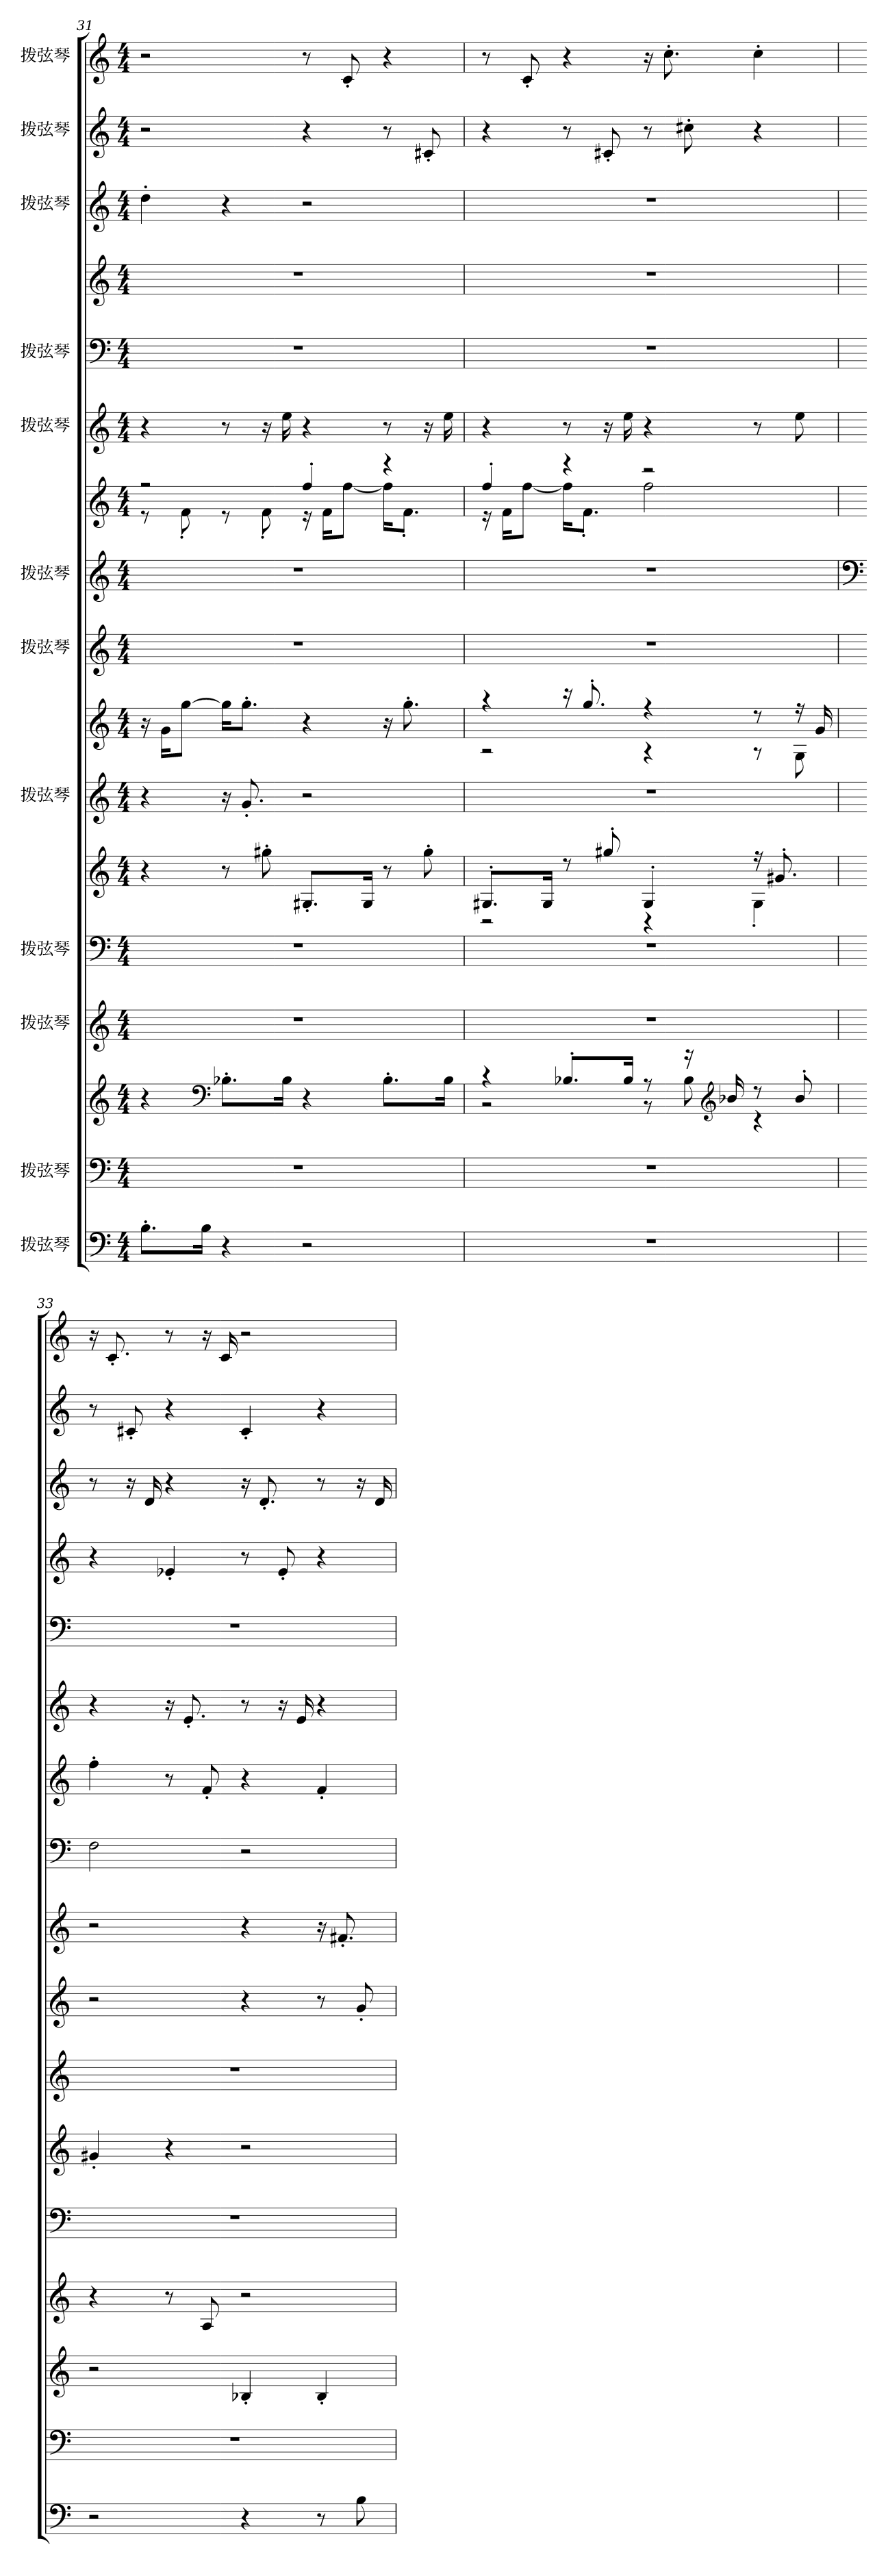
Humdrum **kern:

**kern	**kern	**kern	**kern	**kern	**kern	**kern	**kern	**kern	**kern	**kern	**kern	**kern	**kern	**kern	**kern	**kern
*part12	*part11	*part11	*part10	*part9	*part9	*part8	*part8	*part7	*part6	*part6	*part5	*part4	*part4	*part3	*part2	*part1
*staff17	*staff16	*staff15	*staff14	*staff13	*staff12	*staff11	*staff10	*staff9	*staff8	*staff7	*staff6	*staff5	*staff4	*staff3	*staff2	*staff1
*I"拨弦琴	*I"拨弦琴	*	*I"拨弦琴	*I"拨弦琴	*	*I"拨弦琴	*	*I"拨弦琴	*I"拨弦琴	*	*I"拨弦琴	*I"拨弦琴	*	*I"拨弦琴	*I"拨弦琴	*I"拨弦琴
!!LO:PB:g=z
*clefF4	*clefF4	*clefG2	*clefG2	*clefF4	*clefG2	*clefG2	*clefG2	*clefG2	*clefG2	*clefG2	*clefG2	*clefF4	*clefG2	*clefG2	*clefG2	*clefG2
*k[]	*k[]	*k[]	*k[]	*k[]	*k[]	*k[]	*k[]	*k[]	*k[]	*k[]	*k[]	*k[]	*k[]	*k[]	*k[]	*k[]
*M4/4	*M4/4	*M4/4	*M4/4	*M4/4	*M4/4	*M4/4	*M4/4	*M4/4	*M4/4	*M4/4	*M4/4	*M4/4	*M4/4	*M4/4	*M4/4	*M4/4
=31	=31	=31	=31	=31	=31	=31	=31	=31	=31	=31	=31	=31	=31	=31	=31	=31
*	*	*	*	*	*	*	*	*	*	*^	*	*	*	*	*	*
8.B'\L	1r	4r	1r	1r	4r	4r	16r	1r	1r	2r	8r	4r	1r	1r	4dd'\	2r	2r
.	.	.	.	.	.	.	16g\KL	.	.	.	.	.	.	.	.	.	.
.	.	.	.	.	.	.	[8gg\J	.	.	.	8f'\	.	.	.	.	.	.
16B\Jk	.	.	.	.	.	.	.	.	.	.	.	.	.	.	.	.	.
*	*	*clefF4	*	*	*	*	*	*	*	*	*	*	*	*	*	*	*
4r	.	8.B-X'\L	.	.	8r	16r	16gg\KL]	.	.	.	8r	8r	.	.	4r	.	.
.	.	.	.	.	.	8.g'/	8.gg'\J	.	.	.	.	.	.	.	.	.	.
.	.	.	.	.	8gg#X'\	.	.	.	.	.	8f'\	16r	.	.	.	.	.
.	.	16B-\Jk	.	.	.	.	.	.	.	.	.	16ee\	.	.	.	.	.
2r	.	4r	.	.	8.G#X'/L	2r	4r	.	.	4ff'/	16r	4r	.	.	2r	4r	8r
.	.	.	.	.	.	.	.	.	.	.	16f\KL	.	.	.	.	.	.
.	.	.	.	.	.	.	.	.	.	.	[8ff\J	.	.	.	.	.	8c'/
.	.	.	.	.	16G#/Jk	.	.	.	.	.	.	.	.	.	.	.	.
.	.	8.B-'\L	.	.	8r	.	16r	.	.	4r	16ff\KL]	8r	.	.	.	8r	4r
.	.	.	.	.	.	.	8.gg'\	.	.	.	8.f'\J	.	.	.	.	.	.
.	.	.	.	.	8gg#'\	.	.	.	.	.	.	16r	.	.	.	8c#X'/	.
.	.	16B-\Jk	.	.	.	.	.	.	.	.	.	16ee\	.	.	.	.	.
=32	=32	=32	=32	=32	=32	=32	=32	=32	=32	=32	=32	=32	=32	=32	=32	=32	=32
*	*	*^	*	*	*^	*	*^	*	*	*	*	*	*	*	*	*	*
1r	1r	4r	2r	1r	1r	8.G#X'/L	2r	1r	4r	2r	1r	1r	4ff'/	16r	4r	1r	1r	1r	4r	8r
.	.	.	.	.	.	.	.	.	.	.	.	.	.	16f\KL	.	.	.	.	.	.
.	.	.	.	.	.	.	.	.	.	.	.	.	.	[8ff\J	.	.	.	.	.	8c'/
.	.	.	.	.	.	16G#/Jk	.	.	.	.	.	.	.	.	.	.	.	.	.	.
.	.	8.B-X'/L	.	.	.	8r	.	.	16r	.	.	.	4r	16ff\KL]	8r	.	.	.	8r	4r
.	.	.	.	.	.	.	.	.	8.gg'/	.	.	.	.	8.f'\J	.	.	.	.	.	.
.	.	.	.	.	.	8gg#X'/	.	.	.	.	.	.	.	.	16r	.	.	.	8c#X'/	.
.	.	16B-/Jk	.	.	.	.	.	.	.	.	.	.	.	.	16ee\	.	.	.	.	.
.	.	8r	8r	.	.	4G#'/	4r	.	4r	4r	.	.	2r	2ff\	4r	.	.	.	8r	16r
.	.	.	.	.	.	.	.	.	.	.	.	.	.	.	.	.	.	.	.	8.cc'\
.	.	16r	8B-\	.	.	.	.	.	.	.	.	.	.	.	.	.	.	.	8cc#X'\	.
*	*	*clefG2	*	*	*	*	*	*	*	*	*	*	*	*	*	*	*	*	*	*
.	.	16b-X/	.	.	.	.	.	.	.	.	.	.	.	.	.	.	.	.	.	.
.	.	8r	4r	.	.	16r	4G#'\	.	8r	8r	.	.	.	.	8r	.	.	.	4r	4cc'\
.	.	.	.	.	.	8.g#X'/	.	.	.	.	.	.	.	.	.	.	.	.	.	.
.	.	8b-'/	.	.	.	.	.	.	16r	8G\	.	.	.	.	8ee\	.	.	.	.	.
.	.	.	.	.	.	.	.	.	16g/	.	.	.	.	.	.	.	.	.	.	.
*	*	*v	*v	*	*	*v	*v	*	*v	*v	*	*	*v	*v	*	*	*	*	*	*
!!LO:PB:g=z
=33	=33	=33	=33	=33	=33	=33	=33	=33	=33	=33	=33	=33	=33	=33	=33	=33
*	*	*	*	*	*	*	*	*	*clefF4	*	*	*	*	*	*	*
2r	1r	2r	4r	1r	4g#X'/	1r	2r	2r	2F\	4ff'\	4r	1r	4r	8r	8r	16r
.	.	.	.	.	.	.	.	.	.	.	.	.	.	.	.	8.c'/
.	.	.	.	.	.	.	.	.	.	.	.	.	.	16r	8c#X'/	.
.	.	.	.	.	.	.	.	.	.	.	.	.	.	16d/	.	.
.	.	.	8r	.	4r	.	.	.	.	8r	16r	.	4e-X'/	4r	4r	8r
.	.	.	.	.	.	.	.	.	.	.	8.e'/	.	.	.	.	.
.	.	.	8A/	.	.	.	.	.	.	8f'/	.	.	.	.	.	16r
.	.	.	.	.	.	.	.	.	.	.	.	.	.	.	.	16c/
4r	.	4B-X'/	2r	.	2r	.	4r	4r	2r	4r	8r	.	8r	16r	4c#'/	2r
.	.	.	.	.	.	.	.	.	.	.	.	.	.	8.d'/	.	.
.	.	.	.	.	.	.	.	.	.	.	16r	.	8e-'/	.	.	.
.	.	.	.	.	.	.	.	.	.	.	16e/	.	.	.	.	.
8r	.	4B-'/	.	.	.	.	8r	16r	.	4f'/	4r	.	4r	8r	4r	.
.	.	.	.	.	.	.	.	8.f#X'/	.	.	.	.	.	.	.	.
8B\	.	.	.	.	.	.	8g'/	.	.	.	.	.	.	16r	.	.
.	.	.	.	.	.	.	.	.	.	.	.	.	.	16d/	.	.
=	=	=	=	=	=	=	=	=	=	=	=	=	=	=	=	=
*-	*-	*-	*-	*-	*-	*-	*-	*-	*-	*-	*-	*-	*-	*-	*-	*-
